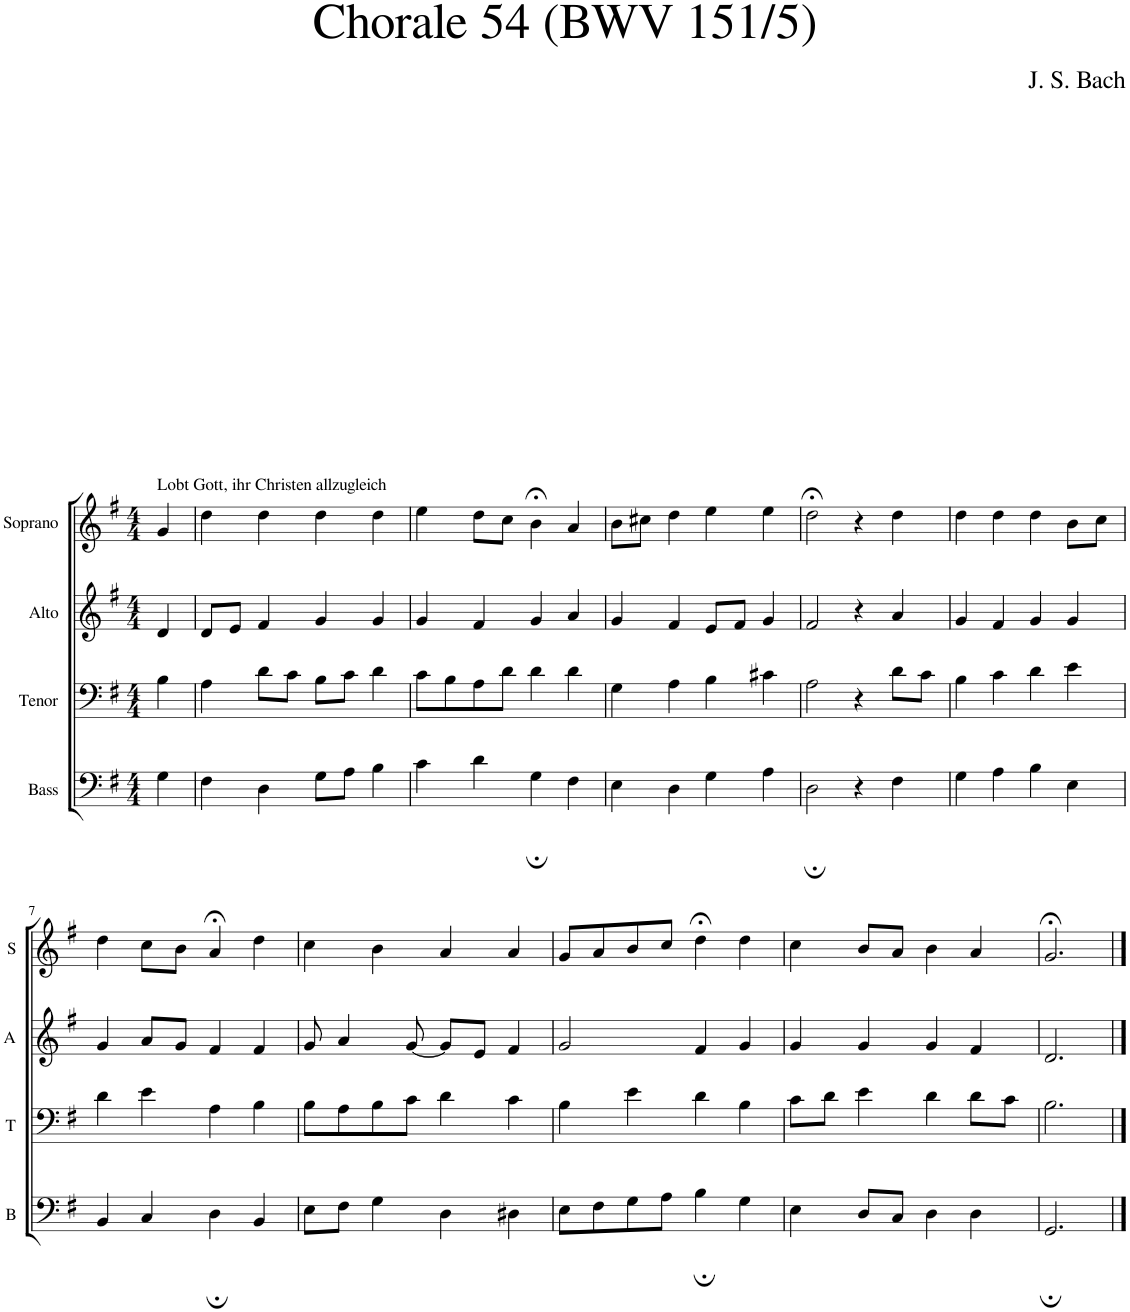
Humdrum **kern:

**kern	**kern	**kern	**kern
*part4	*part3	*part2	*part1
*staff4	*staff3	*staff2	*staff1
*I"Bass	*I"Tenor	*I"Alto	*I"Soprano
*I'B	*I'T	*I'A	*I'S
*clefF4	*clefF4	*clefG2	*clefG2
*k[f#]	*k[f#]	*k[f#]	*k[f#]
*M4/4	*M4/4	*M4/4	*M4/4
=1	=1	=1	=1
!	!	!	!LO:TX:a:t=Lobt Gott, ihr Christen allzugleich
4G\	4B\	4d/	4g/
=2	=2	=2	=2
4F#\	4A\	8d/L	4dd\
.	.	8e/J	.
4D\	8d\L	4f#/	4dd\
.	8c\J	.	.
8G\L	8B\L	4g/	4dd\
8A\J	8c\J	.	.
4B\	4d\	4g/	4dd\
=3	=3	=3	=3
4c\	8c\L	4g/	4ee\
.	8B\	.	.
4d\	8A\	4f#/	8dd\L
.	8d\J	.	8cc\J
4G;\	4d\	4g/	4b;<\
4F#\	4d\	4a/	4a/
=4	=4	=4	=4
4E\	4G\	4g/	8b\L
.	.	.	8cc#X\J
4D\	4A\	4f#/	4dd\
4G\	4B\	8e/L	4ee\
.	.	8f#/J	.
4A\	4c#X\	4g/	4ee\
=5	=5	=5	=5
2D;\	2A\	2f#/	2dd;<\
4r	4r	4r	4r
4F#\	8d\L	4a/	4dd\
.	8c\J	.	.
=6	=6	=6	=6
4G\	4B\	4g/	4dd\
4A\	4c\	4f#/	4dd\
4B\	4d\	4g/	4dd\
4E\	4e\	4g/	8b\L
.	.	.	8cc\J
!!LO:LB:g=z
=7	=7	=7	=7
4BB/	4d\	4g/	4dd\
4C/	4e\	8a/L	8cc\L
.	.	8g/J	8b\J
4D;\	4A\	4f#/	4a;</
4BB/	4B\	4f#/	4dd\
=8	=8	=8	=8
8E\L	8B\L	8g/	4cc\
8F#\J	8A\	4a/	.
4G\	8B\	.	4b\
.	8c\J	[8g/	.
4D\	4d\	8g/L]	4a/
.	.	8e/J	.
4D#X\	4c\	4f#/	4a/
=9	=9	=9	=9
8E\L	4B\	2g/	8g/L
8F#\	.	.	8a/
8G\	4e\	.	8b/
8A\J	.	.	8cc/J
4B;\	4d\	4f#/	4dd;<\
4G\	4B\	4g/	4dd\
=10	=10	=10	=10
4E\	8c\L	4g/	4cc\
.	8d\J	.	.
8D/L	4e\	4g/	8b/L
8C/J	.	.	8a/J
4D\	4d\	4g/	4b\
4D\	8d\L	4f#/	4a/
.	8c\J	.	.
=11	=11	=11	=11
2.GG;/	2.B\	2.d/	2.g;</
==	==	==	==
*-	*-	*-	*-
